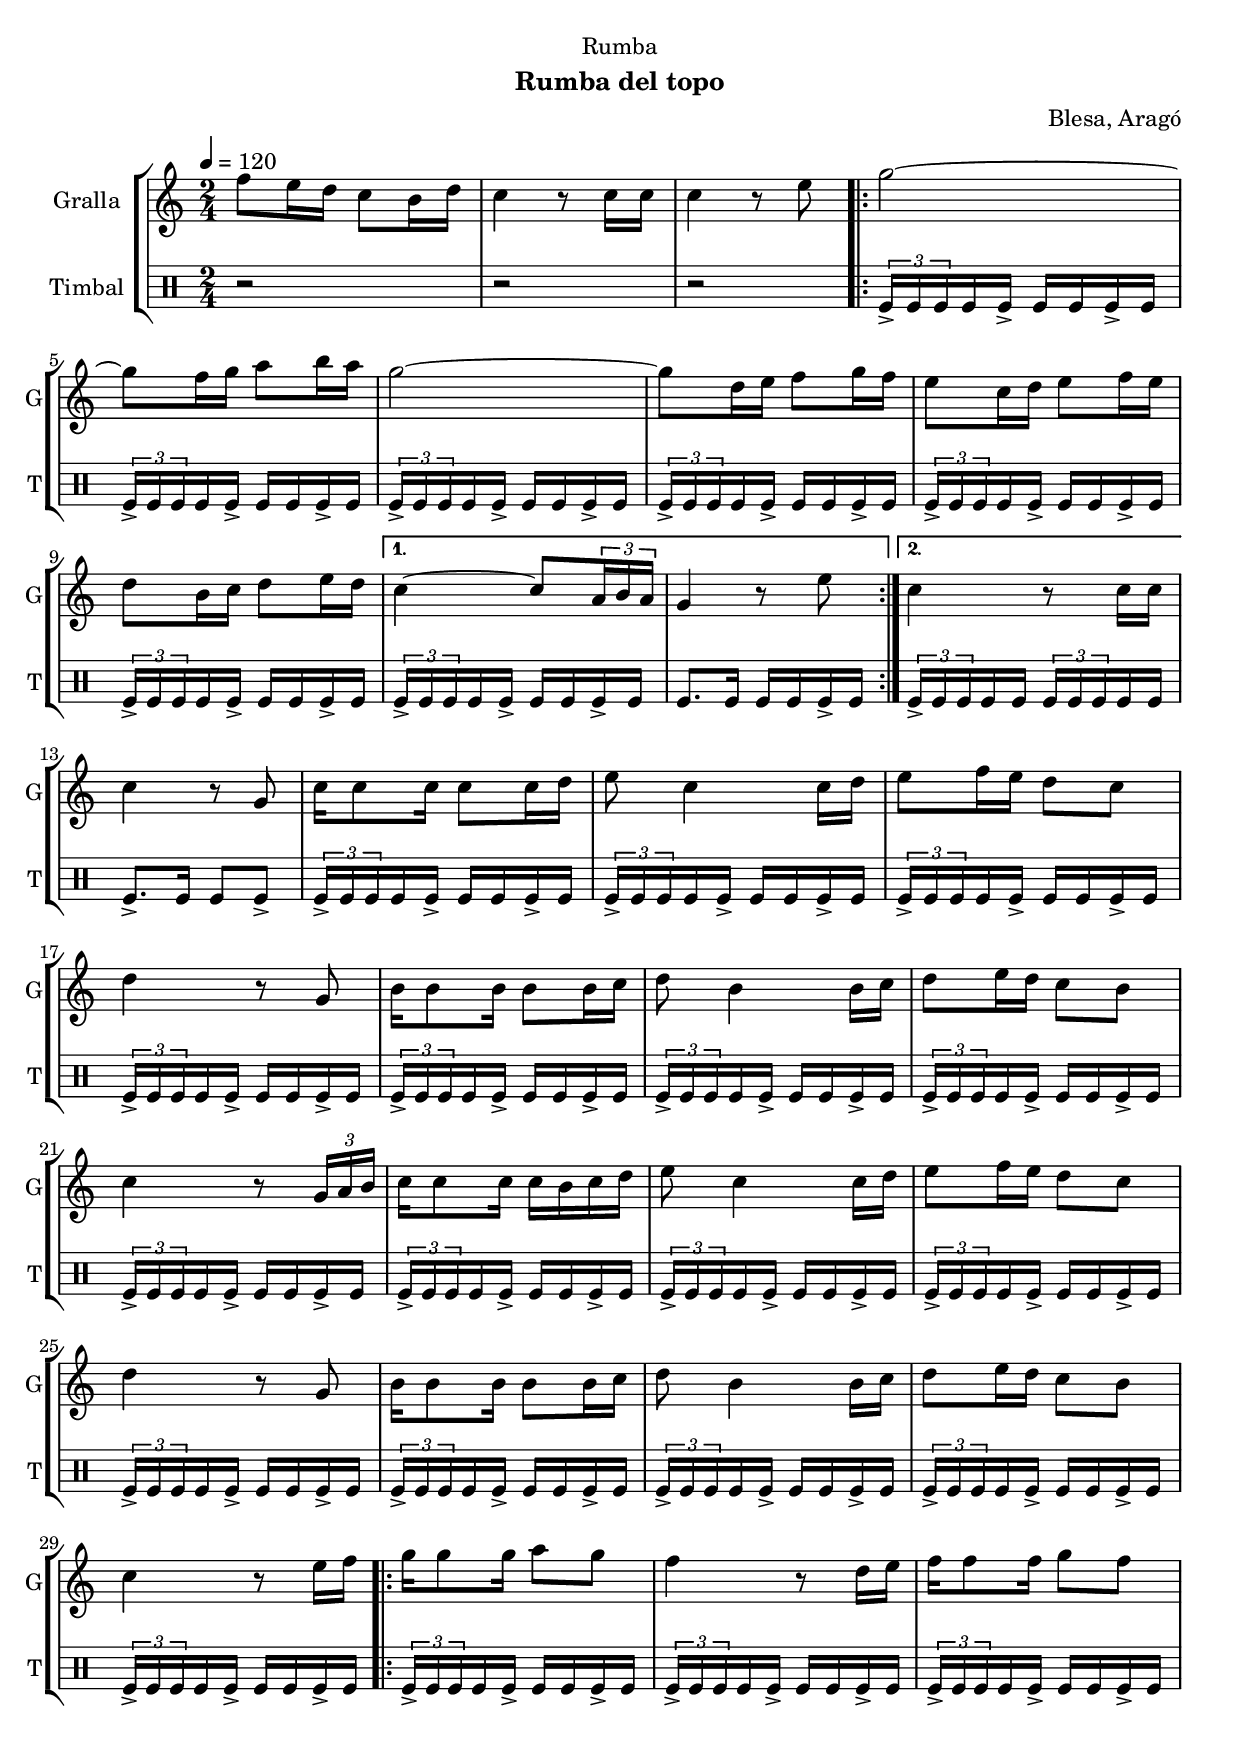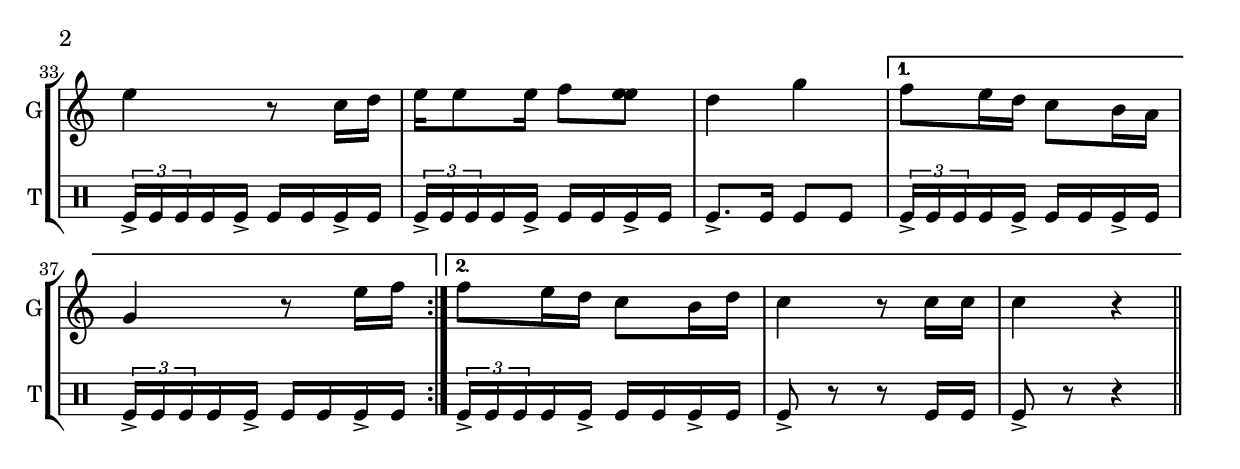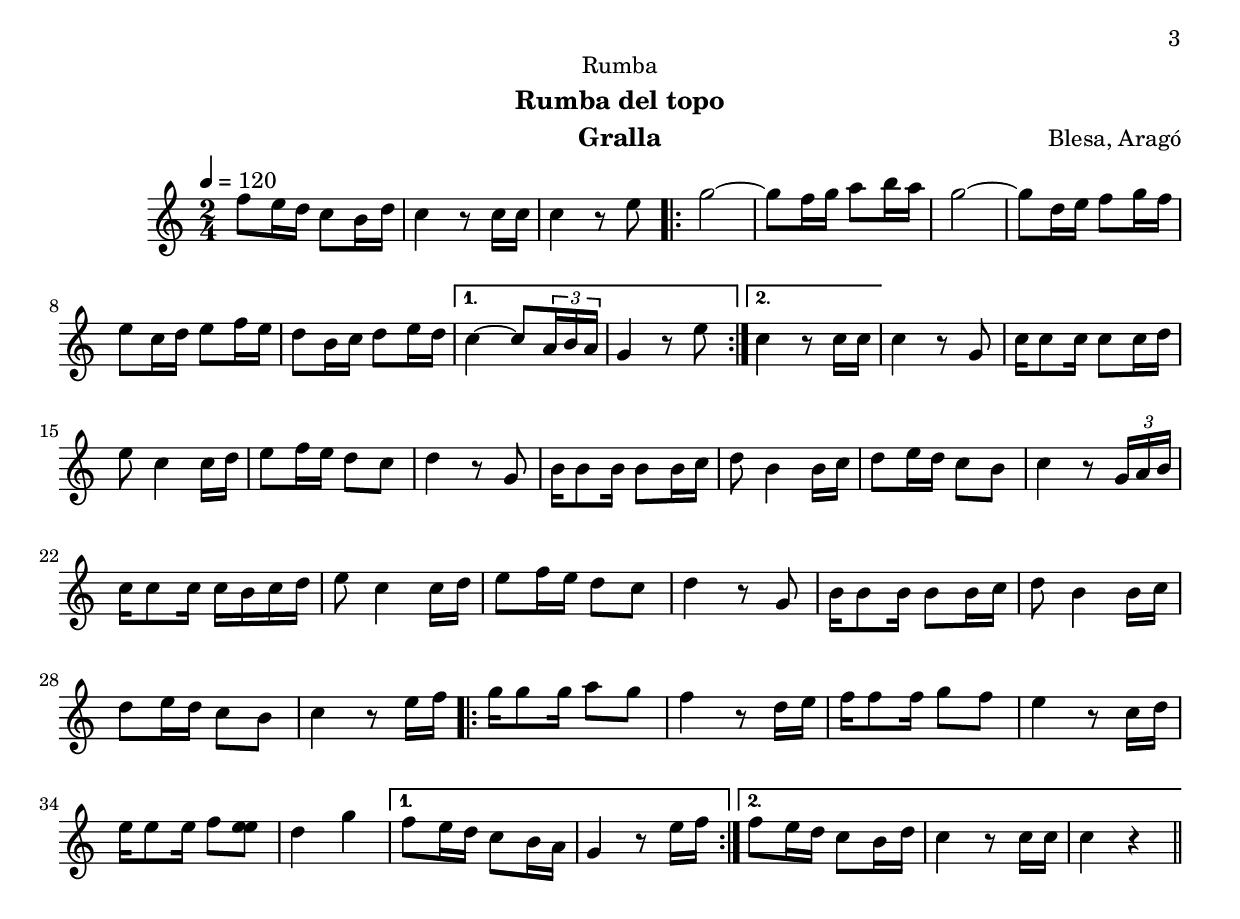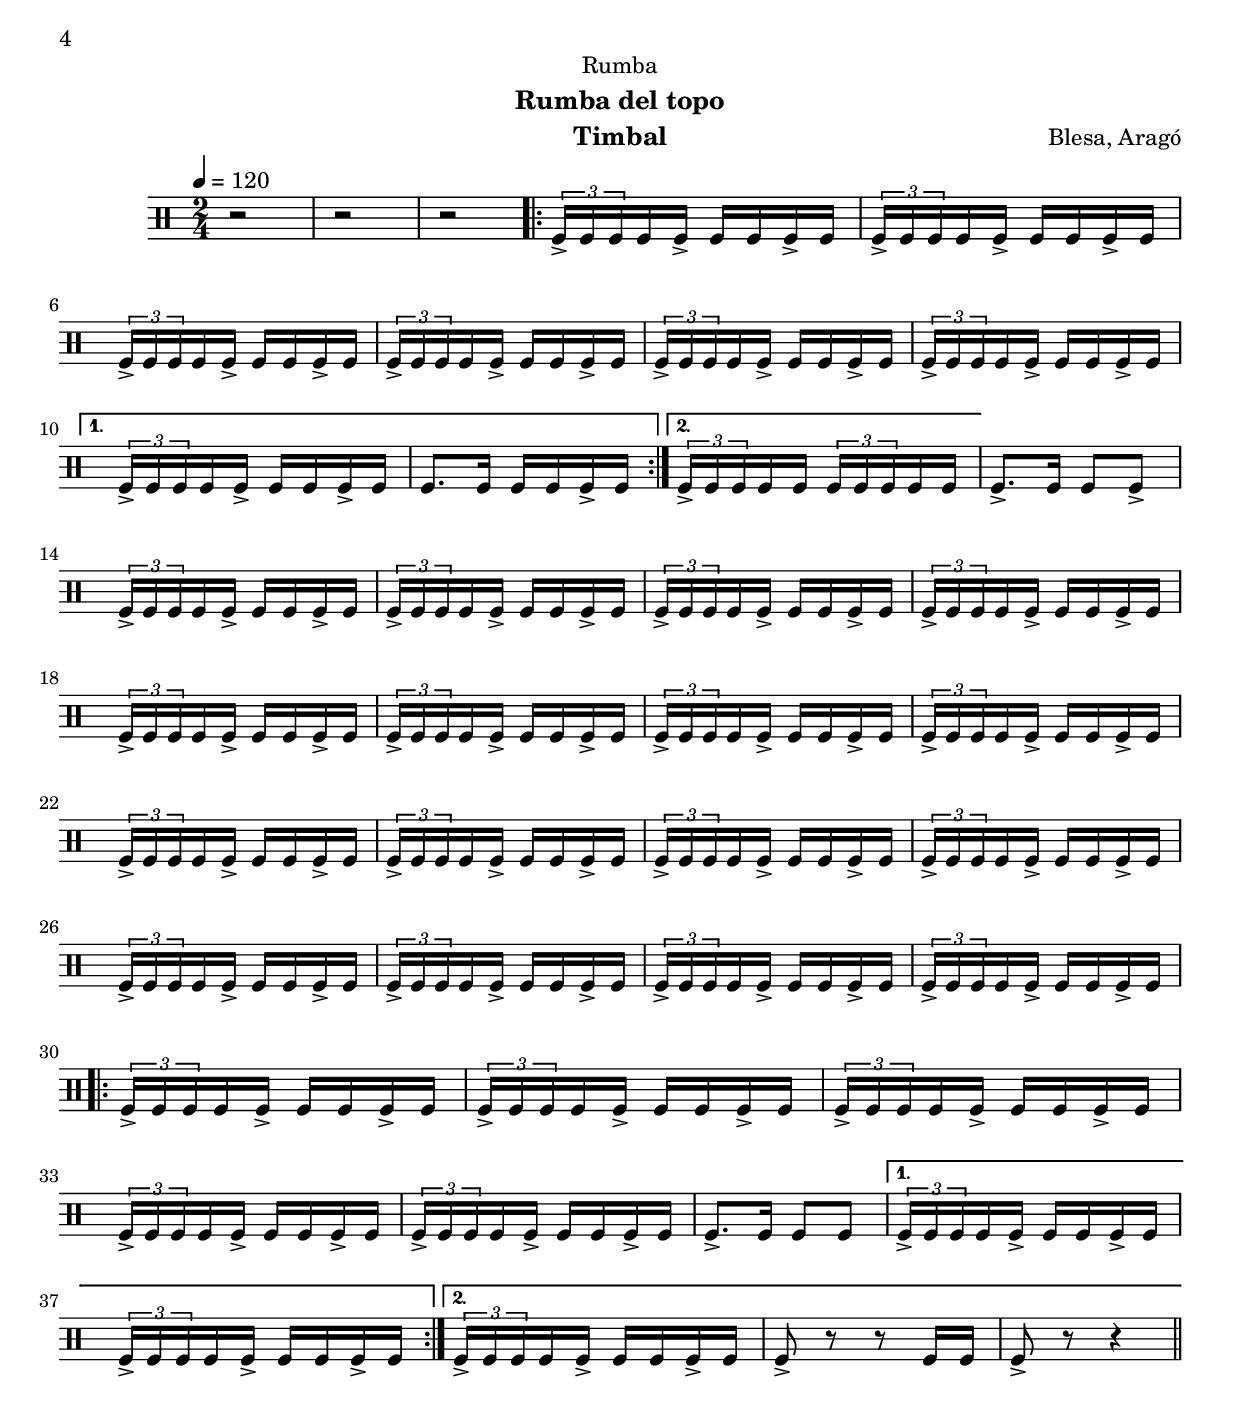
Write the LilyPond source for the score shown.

\version "2.16.2"

\header {
  dedication="Rumba"
  title=""
  subtitle="Rumba del topo"
  subsubtitle=""
  poet=""
  meter=""
  piece=""
  composer="Blesa, Aragó"
  arranger=""
  opus=""
  instrument=""
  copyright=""
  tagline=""
}

liniaroAa =
\relative f''
{
  \tempo 4=120
  \clef treble
  \key c \major
  \time 2/4
  f8 e16 d c8 b16 d  |
  c4 r8 c16 c  |
  c4 r8 e  |
  \repeat volta 2 { g2 ~  |
  %05
  g8 f16 g a8 b16 a  |
  g2 ~  |
  g8 d16 e f8 g16 f  |
  e8 c16 d e8 f16 e  |
  d8 b16 c d8 e16 d }
  %10
  \alternative { { c4 ~ c8 \times 2/3 { a16 b a }  |
  g4 r8 e' }
  { c4 r8 c16 c } }
  c4 r8 g  |
  c16 c8 c16 c8 c16 d  |
  %15
  e8 c4 c16 d  |
  e8 f16 e d8 c  |
  d4 r8 g,  |
  b16 b8 b16 b8 b16 c  |
  d8 b4 b16 c  |
  %20
  d8 e16 d c8 b  |
  c4 r8 \times 2/3 { g16 a b }  |
  c16 c8 c16 c b c d  |
  e8 c4 c16 d  |
  e8 f16 e d8 c  |
  %25
  d4 r8 g,  |
  b16 b8 b16 b8 b16 c  |
  d8 b4 b16 c  |
  d8 e16 d c8 b  |
  c4 r8 e16 f  |
  %30
  \repeat volta 2 { g16 g8 g16 a8 g  |
  f4 r8 d16 e  |
  f16 f8 f16 g8 f  |
  e4 r8 c16 d  |
  e16 e8 e16 f8 <e e>  |
  %35
  d4 g }
  \alternative { { f8 e16 d c8 b16 a  |
  g4 r8 e'16 f }
  { f8 e16 d c8 b16 d  |
  c4 r8 c16 c  |
  %40
  c4 r } } \bar "||"
}

liniaroAb =
\drummode
{
  \tempo 4=120
  \time 2/4
  r2  |
  r2  |
  r2  |
  \repeat volta 2 { \times 2/3 { tomfl16-> tomfl tomfl } tomfl tomfl-> tomfl tomfl tomfl-> tomfl  |
  %05
  \times 2/3 { tomfl16-> tomfl tomfl } tomfl tomfl-> tomfl tomfl tomfl-> tomfl  |
  \times 2/3 { tomfl16-> tomfl tomfl } tomfl tomfl-> tomfl tomfl tomfl-> tomfl  |
  \times 2/3 { tomfl16-> tomfl tomfl } tomfl tomfl-> tomfl tomfl tomfl-> tomfl  |
  \times 2/3 { tomfl16-> tomfl tomfl } tomfl tomfl-> tomfl tomfl tomfl-> tomfl  |
  \times 2/3 { tomfl16-> tomfl tomfl } tomfl tomfl-> tomfl tomfl tomfl-> tomfl }
  %10
  \alternative { { \times 2/3 { tomfl16-> tomfl tomfl } tomfl tomfl-> tomfl tomfl tomfl-> tomfl  |
  tomfl8. tomfl16 tomfl tomfl tomfl-> tomfl }
  { \times 2/3 { tomfl16-> tomfl tomfl } tomfl tomfl \times 2/3 { tomfl tomfl tomfl } tomfl tomfl } }
  tomfl8.-> tomfl16 tomfl8 tomfl->  |
  \times 2/3 { tomfl16-> tomfl tomfl } tomfl tomfl-> tomfl tomfl tomfl-> tomfl  |
  %15
  \times 2/3 { tomfl16-> tomfl tomfl } tomfl tomfl-> tomfl tomfl tomfl-> tomfl  |
  \times 2/3 { tomfl16-> tomfl tomfl } tomfl tomfl-> tomfl tomfl tomfl-> tomfl  |
  \times 2/3 { tomfl16-> tomfl tomfl } tomfl tomfl-> tomfl tomfl tomfl-> tomfl  |
  \times 2/3 { tomfl16-> tomfl tomfl } tomfl tomfl-> tomfl tomfl tomfl-> tomfl  |
  \times 2/3 { tomfl16-> tomfl tomfl } tomfl tomfl-> tomfl tomfl tomfl-> tomfl  |
  %20
  \times 2/3 { tomfl16-> tomfl tomfl } tomfl tomfl-> tomfl tomfl tomfl-> tomfl  |
  \times 2/3 { tomfl16-> tomfl tomfl } tomfl tomfl-> tomfl tomfl tomfl-> tomfl  |
  \times 2/3 { tomfl16-> tomfl tomfl } tomfl tomfl-> tomfl tomfl tomfl-> tomfl  |
  \times 2/3 { tomfl16-> tomfl tomfl } tomfl tomfl-> tomfl tomfl tomfl-> tomfl  |
  \times 2/3 { tomfl16-> tomfl tomfl } tomfl tomfl-> tomfl tomfl tomfl-> tomfl  |
  %25
  \times 2/3 { tomfl16-> tomfl tomfl } tomfl tomfl-> tomfl tomfl tomfl-> tomfl  |
  \times 2/3 { tomfl16-> tomfl tomfl } tomfl tomfl-> tomfl tomfl tomfl-> tomfl  |
  \times 2/3 { tomfl16-> tomfl tomfl } tomfl tomfl-> tomfl tomfl tomfl-> tomfl  |
  \times 2/3 { tomfl16-> tomfl tomfl } tomfl tomfl-> tomfl tomfl tomfl-> tomfl  |
  \times 2/3 { tomfl16-> tomfl tomfl } tomfl tomfl-> tomfl tomfl tomfl-> tomfl  |
  %30
  \repeat volta 2 { \times 2/3 { tomfl16-> tomfl tomfl } tomfl tomfl-> tomfl tomfl tomfl-> tomfl  |
  \times 2/3 { tomfl16-> tomfl tomfl } tomfl tomfl-> tomfl tomfl tomfl-> tomfl  |
  \times 2/3 { tomfl16-> tomfl tomfl } tomfl tomfl-> tomfl tomfl tomfl-> tomfl  |
  \times 2/3 { tomfl16-> tomfl tomfl } tomfl tomfl-> tomfl tomfl tomfl-> tomfl  |
  \times 2/3 { tomfl16-> tomfl tomfl } tomfl tomfl-> tomfl tomfl tomfl-> tomfl  |
  %35
  tomfl8.-> tomfl16 tomfl8 tomfl }
  \alternative { { \times 2/3 { tomfl16-> tomfl tomfl } tomfl tomfl-> tomfl tomfl tomfl-> tomfl  |
  \times 2/3 { tomfl16-> tomfl tomfl } tomfl tomfl-> tomfl tomfl tomfl-> tomfl }
  { \times 2/3 { tomfl16-> tomfl tomfl } tomfl tomfl-> tomfl tomfl tomfl-> tomfl  |
  tomfl8-> r r tomfl16 tomfl  |
  %40
  tomfl8-> r r4 } } \bar "||" % kompletite
}

\bookpart {
  \score {
    \new StaffGroup {
      \override Score.RehearsalMark #'self-alignment-X = #LEFT
      <<
        \new Staff \with {instrumentName = #"Gralla" shortInstrumentName = #"G"} \liniaroAa
        \new DrumStaff \with {instrumentName = #"Timbal" shortInstrumentName = #"T"} \liniaroAb
      >>
    }
    \layout {}
  }
  \score { \unfoldRepeats
    \new StaffGroup {
      \override Score.RehearsalMark #'self-alignment-X = #LEFT
      <<
        \new Staff \with {instrumentName = #"Gralla" shortInstrumentName = #"G"} \liniaroAa
        \new DrumStaff \with {instrumentName = #"Timbal" shortInstrumentName = #"T"} \liniaroAb
      >>
    }
    \midi {
      \set Staff.midiInstrument = "oboe"
      \set DrumStaff.midiInstrument = "drums"
    }
  }
}

\bookpart {
  \header {instrument="Gralla"}
  \score {
    \new StaffGroup {
      \override Score.RehearsalMark #'self-alignment-X = #LEFT
      <<
        \new Staff \liniaroAa
      >>
    }
    \layout {}
  }
  \score { \unfoldRepeats
    \new StaffGroup {
      \override Score.RehearsalMark #'self-alignment-X = #LEFT
      <<
        \new Staff \liniaroAa
      >>
    }
    \midi {
      \set Staff.midiInstrument = "oboe"
      \set DrumStaff.midiInstrument = "drums"
    }
  }
}

\bookpart {
  \header {instrument="Timbal"}
  \score {
    \new StaffGroup {
      \override Score.RehearsalMark #'self-alignment-X = #LEFT
      <<
        \new DrumStaff \liniaroAb
      >>
    }
    \layout {}
  }
  \score { \unfoldRepeats
    \new StaffGroup {
      \override Score.RehearsalMark #'self-alignment-X = #LEFT
      <<
        \new DrumStaff \liniaroAb
      >>
    }
    \midi {
      \set Staff.midiInstrument = "oboe"
      \set DrumStaff.midiInstrument = "drums"
    }
  }
}

